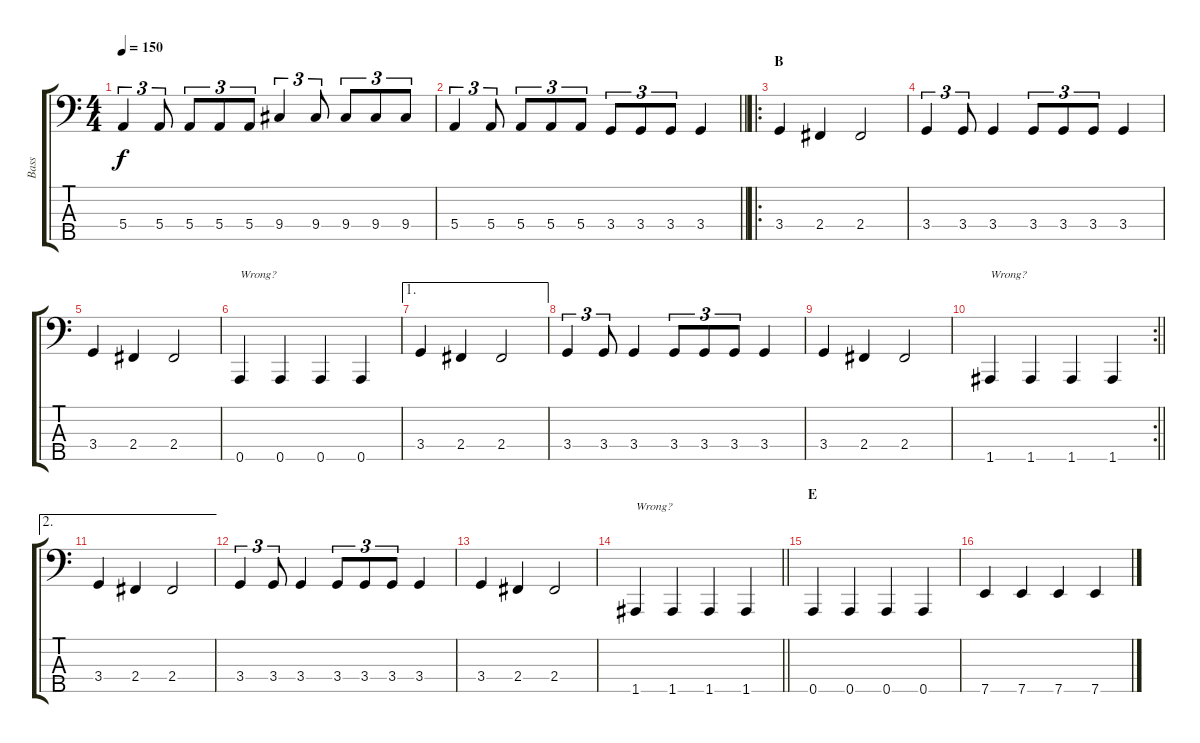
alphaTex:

\track ("Bass" "Bass") {mute instrument electricbassfinger}
\staff {score tabs}
\tuning (G2 D2 A1 E1 A0) {hide}
\ts (4 4)
\tempo 150
\clef f4
\ks c
5.4.4{tu (3 2) dy f} 5.4.8{tu (3 2)} 5.4.8{tu (3 2)} 5.4.8{tu (3 2)} 5.4.8{tu (3 2)} 9.4.4{tu (3 2)} 9.4.8{tu (3 2)} 9.4.8{tu (3 2)} 9.4.8{tu (3 2)} 9.4.8{tu (3 2)} |
\barLineRight lightlight
5.4.4{tu (3 2)} 5.4.8{tu (3 2)} 5.4.8{tu (3 2)} 5.4.8{tu (3 2)} 5.4.8{tu (3 2)} 3.4.8{tu (3 2)} 3.4.8{tu (3 2)} 3.4.8{tu (3 2)} 3.4.4 |
\ro
\section ("" "B")
3.4.4 2.4.4 2.4.2 |
3.4.4{tu (3 2)} 3.4.8{tu (3 2)} 3.4.4 3.4.8{tu (3 2)} 3.4.8{tu (3 2)} 3.4.8{tu (3 2)} 3.4.4 |
3.4.4 2.4.4 2.4.2 |
0.5.4{txt "Wrong?"} 0.5.4 0.5.4 0.5.4 |
\ae 1
3.4.4 2.4.4 2.4.2 |
3.4.4{tu (3 2)} 3.4.8{tu (3 2)} 3.4.4 3.4.8{tu (3 2)} 3.4.8{tu (3 2)} 3.4.8{tu (3 2)} 3.4.4 |
3.4.4 2.4.4 2.4.2 |
\rc 2
\barLineRight lightlight
1.5.4{txt "Wrong?"} 1.5.4 1.5.4 1.5.4 |
\ae 2
3.4.4 2.4.4 2.4.2 |
3.4.4{tu (3 2)} 3.4.8{tu (3 2)} 3.4.4 3.4.8{tu (3 2)} 3.4.8{tu (3 2)} 3.4.8{tu (3 2)} 3.4.4 |
3.4.4 2.4.4 2.4.2 |
\barLineRight lightlight
1.5.4{txt "Wrong?"} 1.5.4 1.5.4 1.5.4 |
\section ("" "E")
0.5.4 0.5.4 0.5.4 0.5.4 |
7.5.4 7.5.4 7.5.4 7.5.4
